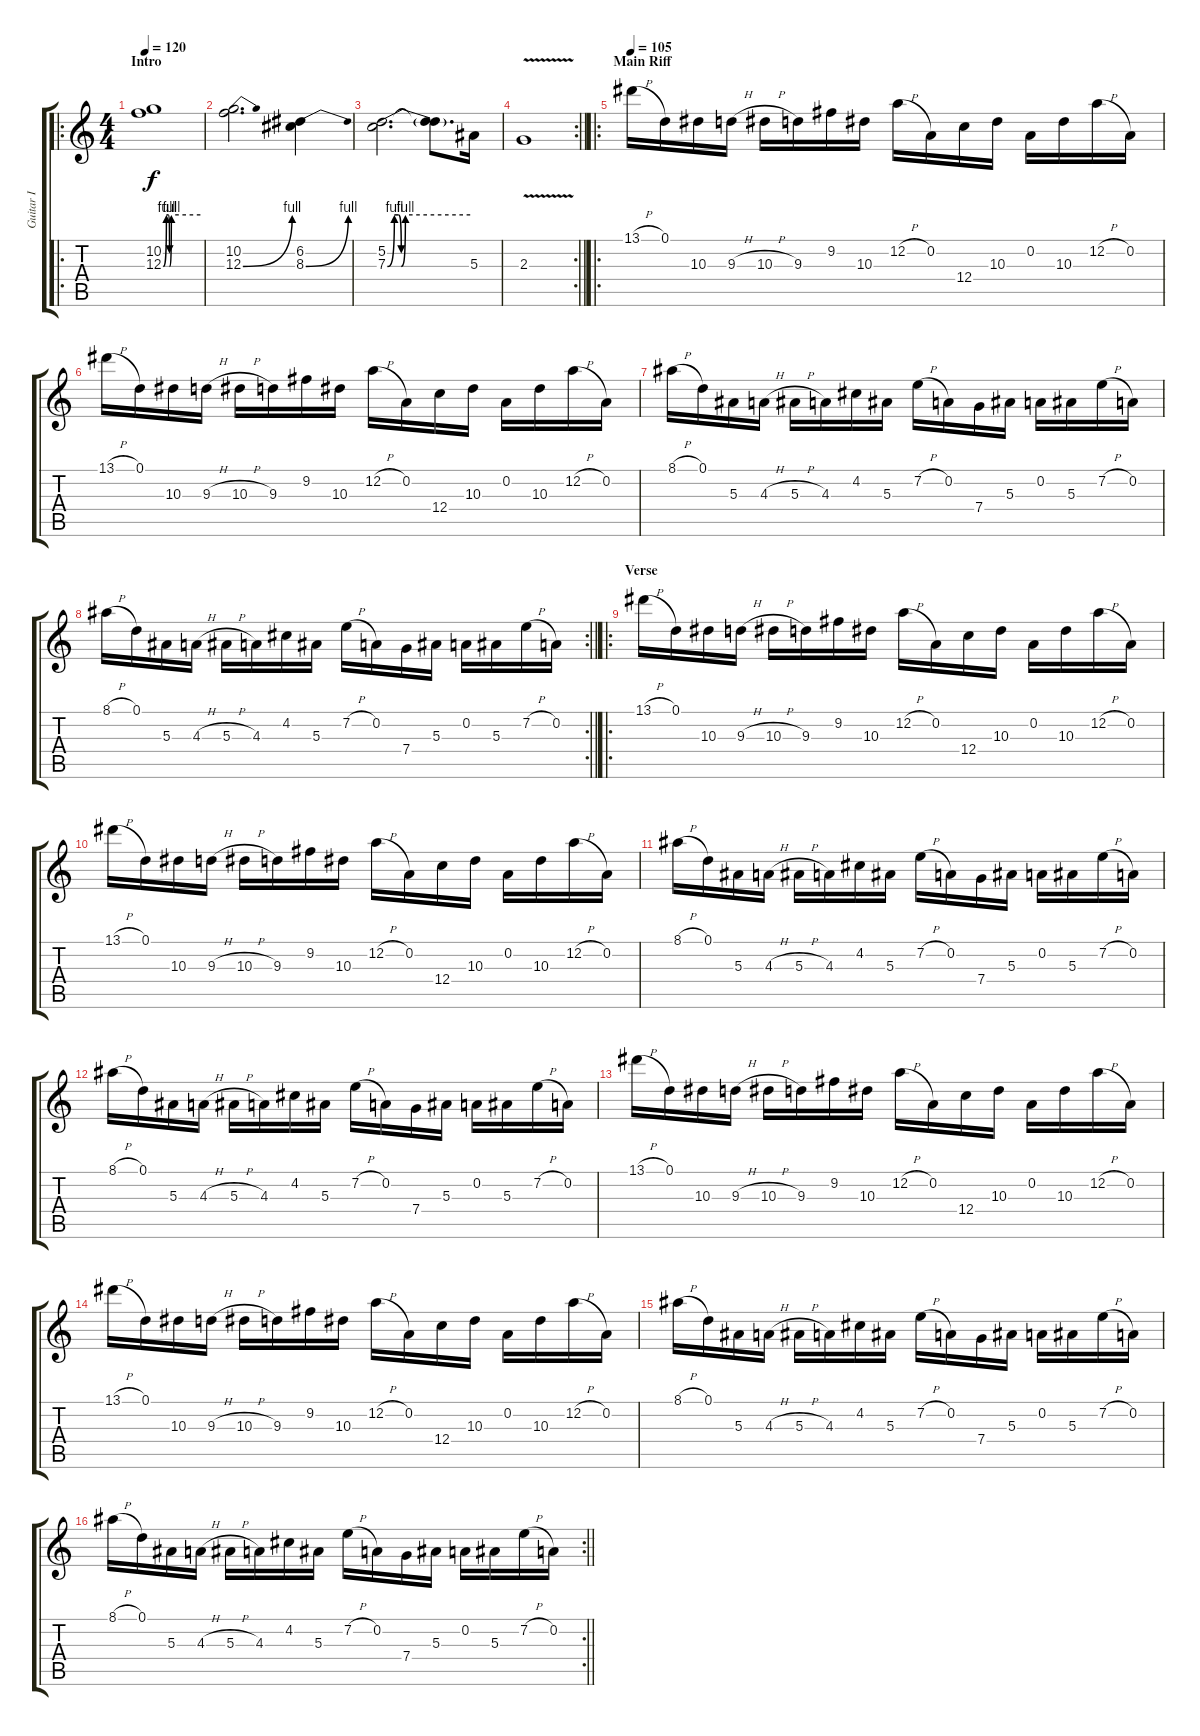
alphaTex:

\track ("Guitar I" "Guitar I") {instrument distortionguitar}
\staff {score tabs}
\tuning (D4 A3 F3 C3 G2 D2) {hide}
\ro
\ts (4 4)
\section ("" "Intro")
\tempo 120
\clef g2
\ks c
(10.2 12.3{be (custom 0 0 5 4 8 4 10 0 13 4 60 4)}).1{dy f instrument distortionguitar} |
(10.2 12.3{be (bend 0 0 60 4)}).2{d} (6.2 8.3{be (bend 0 0 60 4)}).4 |
(5.2 7.3{be (custom 0 0 5 4 8 4 10 0 13 4 60 4)}).2{d} (5.2{t} 7.3{t}).8{d} 5.3.16 |
\rc 2
\barLineRight lightlight
2.3{v}.1 |
\ro
\section ("" "Main Riff")
\tempo 105
13.1{h}.16 0.1.16 10.3.16 9.3{h}.16 10.3{h}.16 9.3.16 9.2.16 10.3.16 12.2{h}.16 0.2.16 12.4.16 10.3.16 0.2.16 10.3.16 12.2{h}.16 0.2.16 |
13.1{h}.16 0.1.16 10.3.16 9.3{h}.16 10.3{h}.16 9.3.16 9.2.16 10.3.16 12.2{h}.16 0.2.16 12.4.16 10.3.16 0.2.16 10.3.16 12.2{h}.16 0.2.16 |
8.1{h}.16 0.1.16 5.3.16 4.3{h}.16 5.3{h}.16 4.3.16 4.2.16 5.3.16 7.2{h}.16 0.2.16 7.4.16 5.3.16 0.2.16 5.3.16 7.2{h}.16 0.2.16 |
\rc 2
\barLineRight lightlight
8.1{h}.16 0.1.16 5.3.16 4.3{h}.16 5.3{h}.16 4.3.16 4.2.16 5.3.16 7.2{h}.16 0.2.16 7.4.16 5.3.16 0.2.16 5.3.16 7.2{h}.16 0.2.16 |
\ro
\section ("" "Verse")
13.1{h}.16 0.1.16 10.3.16 9.3{h}.16 10.3{h}.16 9.3.16 9.2.16 10.3.16 12.2{h}.16 0.2.16 12.4.16 10.3.16 0.2.16 10.3.16 12.2{h}.16 0.2.16 |
13.1{h}.16 0.1.16 10.3.16 9.3{h}.16 10.3{h}.16 9.3.16 9.2.16 10.3.16 12.2{h}.16 0.2.16 12.4.16 10.3.16 0.2.16 10.3.16 12.2{h}.16 0.2.16 |
8.1{h}.16 0.1.16 5.3.16 4.3{h}.16 5.3{h}.16 4.3.16 4.2.16 5.3.16 7.2{h}.16 0.2.16 7.4.16 5.3.16 0.2.16 5.3.16 7.2{h}.16 0.2.16 |
8.1{h}.16 0.1.16 5.3.16 4.3{h}.16 5.3{h}.16 4.3.16 4.2.16 5.3.16 7.2{h}.16 0.2.16 7.4.16 5.3.16 0.2.16 5.3.16 7.2{h}.16 0.2.16 |
13.1{h}.16 0.1.16 10.3.16 9.3{h}.16 10.3{h}.16 9.3.16 9.2.16 10.3.16 12.2{h}.16 0.2.16 12.4.16 10.3.16 0.2.16 10.3.16 12.2{h}.16 0.2.16 |
13.1{h}.16 0.1.16 10.3.16 9.3{h}.16 10.3{h}.16 9.3.16 9.2.16 10.3.16 12.2{h}.16 0.2.16 12.4.16 10.3.16 0.2.16 10.3.16 12.2{h}.16 0.2.16 |
8.1{h}.16 0.1.16 5.3.16 4.3{h}.16 5.3{h}.16 4.3.16 4.2.16 5.3.16 7.2{h}.16 0.2.16 7.4.16 5.3.16 0.2.16 5.3.16 7.2{h}.16 0.2.16 |
\rc 2
\barLineRight lightlight
8.1{h}.16 0.1.16 5.3.16 4.3{h}.16 5.3{h}.16 4.3.16 4.2.16 5.3.16 7.2{h}.16 0.2.16 7.4.16 5.3.16 0.2.16 5.3.16 7.2{h}.16 0.2.16
